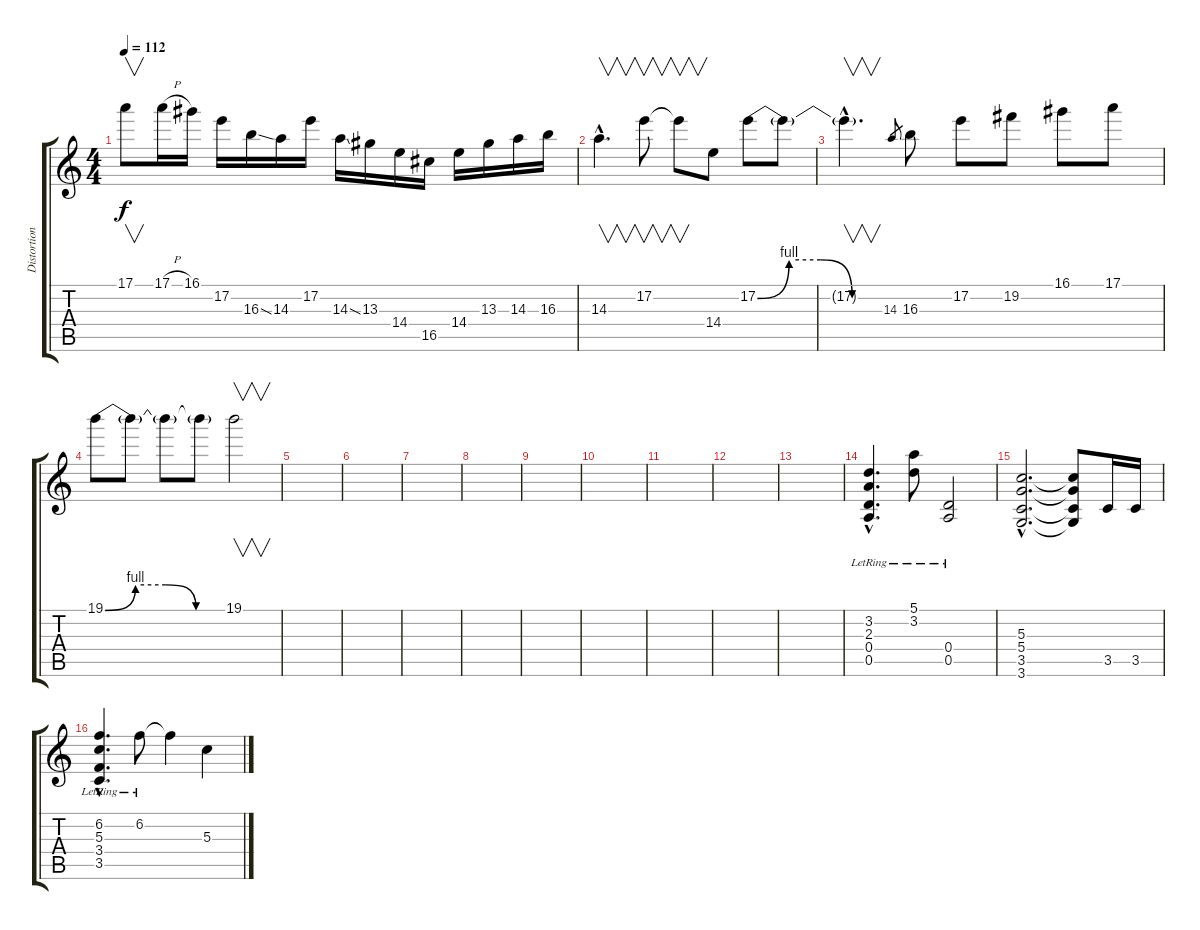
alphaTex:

\track ("Distortion Guitar" "Distortion") {instrument distortionguitar}
\staff {score tabs}
\tuning (E4 B3 G3 D3 A2 E2) {hide}
\ts (4 4)
\tempo 112
\clef g2
\ks c
17.1{t}.8{v dy f} 17.1{h}.16 16.1.16 17.2.16 16.3{ss}.16 14.3.16 17.2.16 14.3{ss}.16 13.3.16 14.4.16 16.5.16 14.4.16 13.3.16 14.3.16 16.3.16 |
14.3{hac}.4{v d} 17.2.8{v} 17.2{t}.8{v} 14.4.8 17.2{be (custom 0 0 15 4 30 4 45 0 60 0)}.8 17.2{t}.8 |
17.2{hac t}.4{v d} 14.3.8{gr} 16.3.8 17.2.8 19.2.8 16.1.8 17.1.8 |
19.1{be (custom 0 0 15 4 30 4 45 0 60 0)}.8 19.1{t}.8 19.1{t}.8 19.1{t}.8 19.1.2{v} |
|
|
|
|
|
|
|
|
|
(3.2{hac lr} 2.3{hac lr} 0.4{hac lr} 0.5{hac lr}).4{d} (5.1{lr} 3.2{lr}).8 (0.4{lr} 0.5{lr}).2 |
(5.3{hac} 5.4{hac} 3.5{hac} 3.6{hac}).2{d} (5.3{t} 5.4{t} 3.5{t} 3.6{t}).8 3.5.16 3.5.16 |
(6.2{hac lr} 5.3{hac lr} 3.4{hac lr} 3.5{hac lr}).4{d} 6.2{lr}.8 6.2{t}.4 5.3.4
